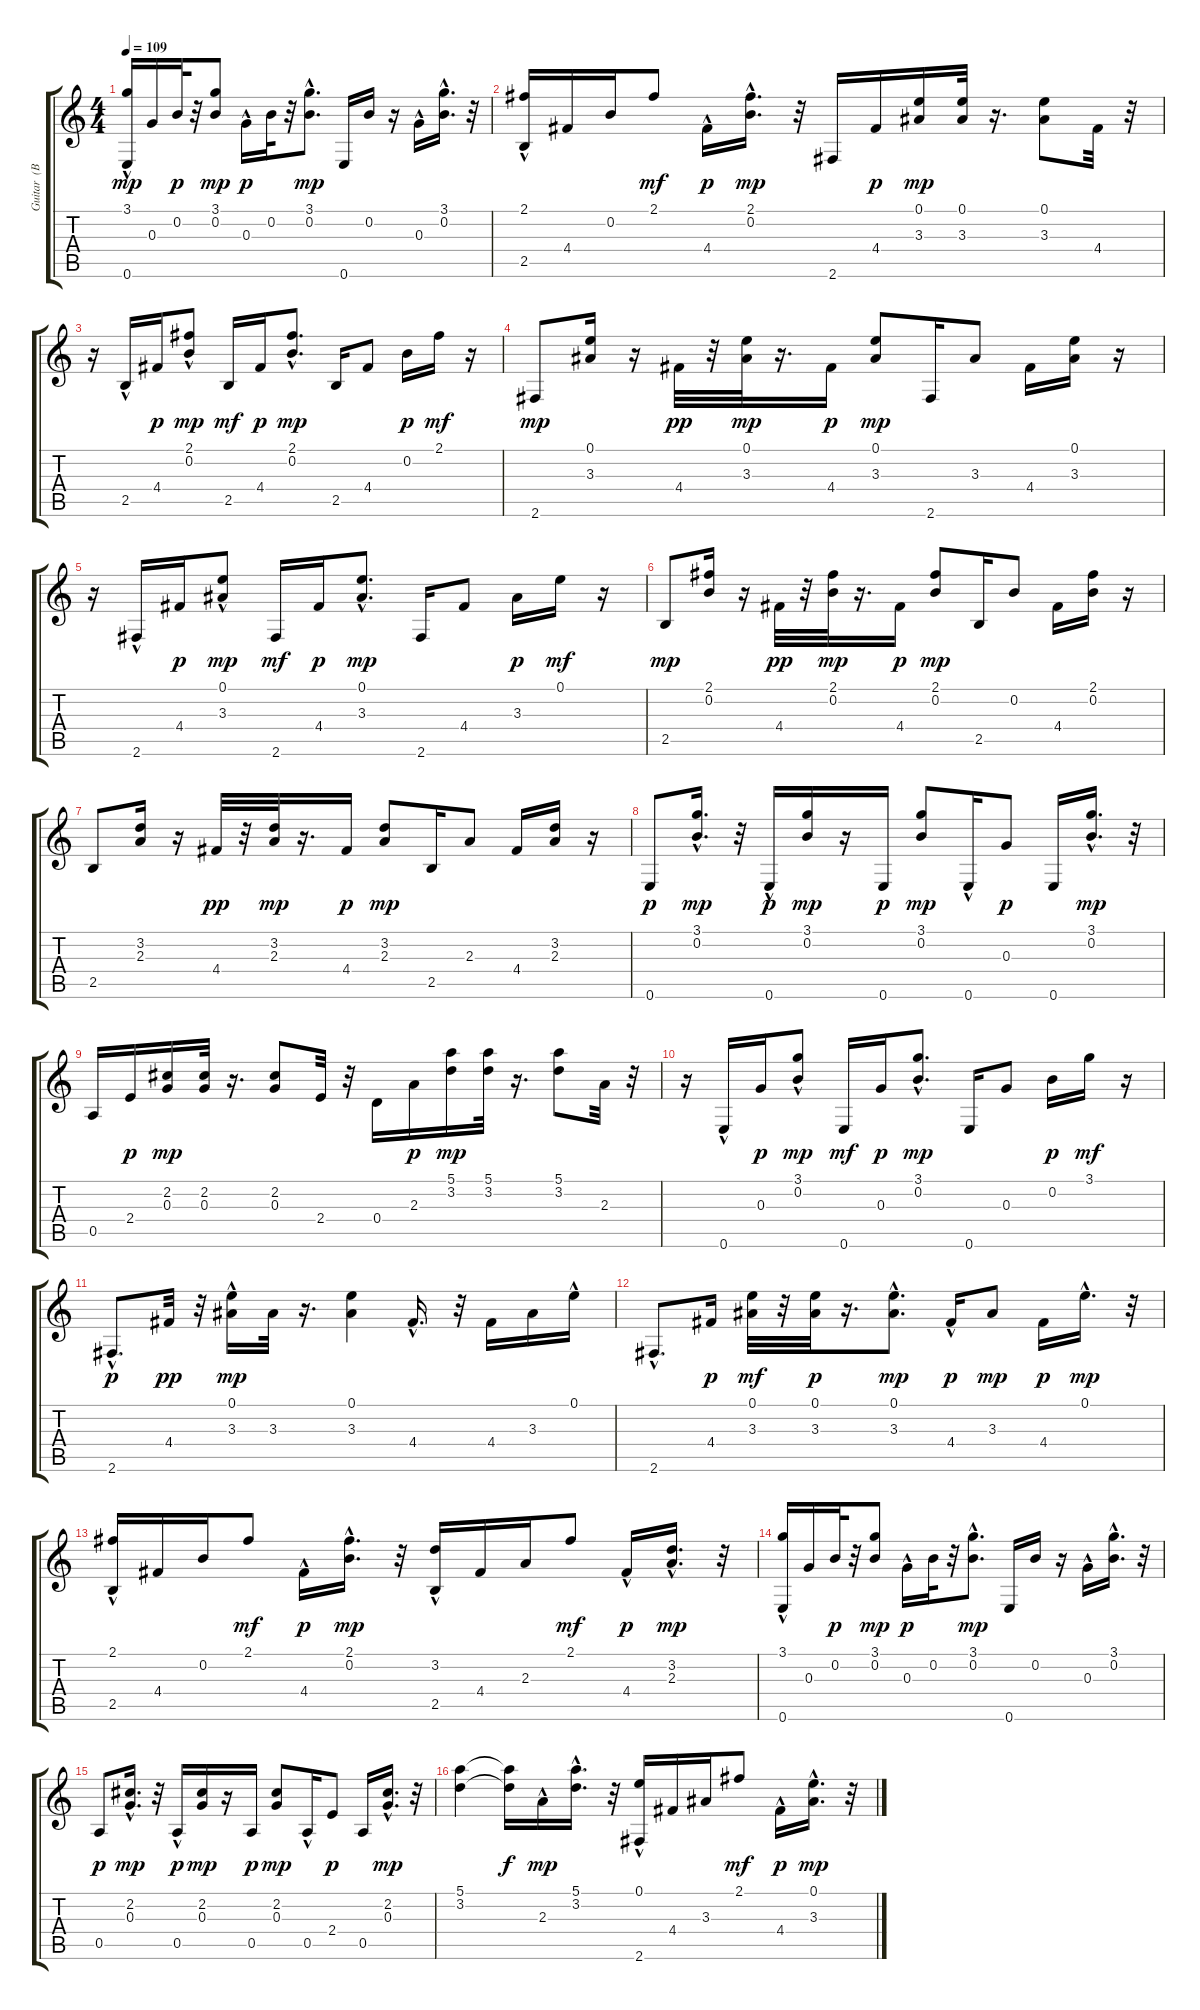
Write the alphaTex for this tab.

\track ("Guitar  (BB)" "Guitar  (B") {instrument acousticguitarnylon}
\staff {score tabs}
\tuning (E4 B3 G3 D3 A2 E2) {hide}
\ts (4 4)
\tempo 109
\clef g2
\ks c
(3.1{hac} 0.6).16{dy mp} 0.3.16 0.2.32{dy p} r.32 (3.1 0.2).8{dy mp} 0.3{hac}.16{dy p} 0.2.32 r.32 (3.1{hac} 0.2{hac}).8{d dy mp} 0.6.16 0.2.16 r.16 0.3{hac}.16 (3.1{hac} 0.2{hac}).16{d} r.32 |
(2.1 2.5{hac}).16 4.4.16 0.2.16 2.1.8{dy mf} 4.4{hac}.16{dy p} (2.1 0.2{hac}).16{d dy mp} r.32 2.6.16 4.4.16{dy p} (0.1 3.3).16{dy mp} (0.1 3.3).32 r.16{d} (0.1 3.3).8 4.4.32 r.32 |
r.16 2.5{hac}.16 4.4.16{dy p} (2.1{hac} 0.2{hac}).8{dy mp} 2.5.16{dy mf} 4.4.16{dy p} (2.1 0.2{hac}).8{d dy mp} 2.5.16 4.4.8 0.2.16{dy p} 2.1.16{dy mf} r.16 |
2.6.8{dy mp} (0.1 3.3).16 r.16 4.4.32{dy pp} r.32 (0.1 3.3).32{dy mp} r.16{d} 4.4.16{dy p} (0.1 3.3).8{dy mp} 2.6.16 3.3.8 4.4.16 (0.1 3.3).16 r.16 |
r.16 2.6{hac}.16 4.4.16{dy p} (0.1{hac} 3.3{hac}).8{dy mp} 2.6.16{dy mf} 4.4.16{dy p} (0.1 3.3{hac}).8{d dy mp} 2.6.16 4.4.8 3.3.16{dy p} 0.1.16{dy mf} r.16 |
2.5.8{dy mp} (2.1 0.2).16 r.16 4.4.32{dy pp} r.32 (2.1 0.2).32{dy mp} r.16{d} 4.4.16{dy p} (2.1 0.2).8{dy mp} 2.5.16 0.2.8 4.4.16 (2.1 0.2).16 r.16 |
2.5.8 (3.2 2.3).16 r.16 4.4.32{dy pp} r.32 (3.2 2.3).32{dy mp} r.16{d} 4.4.16{dy p} (3.2 2.3).8{dy mp} 2.5.16 2.3.8 4.4.16 (3.2 2.3).16 r.16 |
0.6.8{dy p} (3.1{hac} 0.2).16{d dy mp} r.32 0.6{hac}.16{dy p} (3.1 0.2).16{dy mp} r.16 0.6.16{dy p} (3.1 0.2).8{dy mp} 0.6{hac}.16 0.3.8{dy p} 0.6.16 (3.1{hac} 0.2{hac}).16{d dy mp} r.32 |
0.5.16 2.4.16{dy p} (2.2 0.3).16{dy mp} (2.2 0.3).32 r.16{d} (2.2 0.3).8 2.4.32 r.32 0.4.16 2.3.16{dy p} (5.1 3.2).16{dy mp} (5.1 3.2).32 r.16{d} (5.1 3.2).8 2.3.32 r.32 |
r.16 0.6{hac}.16 0.3.16{dy p} (3.1{hac} 0.2{hac}).8{dy mp} 0.6.16{dy mf} 0.3.16{dy p} (3.1 0.2{hac}).8{d dy mp} 0.6.16 0.3.8 0.2.16{dy p} 3.1.16{dy mf} r.16 |
2.6{hac}.8{d dy p} 4.4.32{dy pp} r.32 (0.1{hac} 3.3).16{dy mp} 3.3.32 r.16{d} (0.1 3.3).4 4.4{hac}.16{d} r.32 4.4.16 3.3.16 0.1{hac}.16 |
2.6{hac}.8{d} 4.4.16{dy p} (0.1 3.3).32{dy mf} r.32 (0.1 3.3).32{dy p} r.16{d} (0.1{hac} 3.3{hac}).8{d dy mp} 4.4{hac}.16{dy p} 3.3.8{dy mp} 4.4.16{dy p} 0.1{hac}.16{d dy mp} r.32 |
(2.1 2.5{hac}).16 4.4.16 0.2.16 2.1.8{dy mf} 4.4{hac}.16{dy p} (2.1 0.2{hac}).16{d dy mp} r.32 (3.2 2.5{hac}).16 4.4.16 2.3.16 2.1.8{dy mf} 4.4{hac}.16{dy p} (3.2 2.3{hac}).16{d dy mp} r.32 |
(3.1{hac} 0.6).16 0.3.16 0.2.32{dy p} r.32 (3.1 0.2).8{dy mp} 0.3{hac}.16{dy p} 0.2.32 r.32 (3.1{hac} 0.2{hac}).8{d dy mp} 0.6.16 0.2.16 r.16 0.3{hac}.16 (3.1{hac} 0.2{hac}).16{d} r.32 |
0.5.8{dy p} (2.2{hac} 0.3).16{d dy mp} r.32 0.5{hac}.16{dy p} (2.2 0.3).16{dy mp} r.16 0.5.16{dy p} (2.2 0.3).8{dy mp} 0.5{hac}.16 2.4.8{dy p} 0.5.16 (2.2{hac} 0.3{hac}).16{d dy mp} r.32 |
(5.1 3.2).4 (5.1{t} 3.2{t}).16{dy f} 2.3{hac}.16{dy mp} (5.1{hac} 3.2).16{d} r.32 (0.1 2.6{hac}).16 4.4.16 3.3.16 2.1.8{dy mf} 4.4{hac}.16{dy p} (0.1 3.3{hac}).16{d dy mp} r.32
